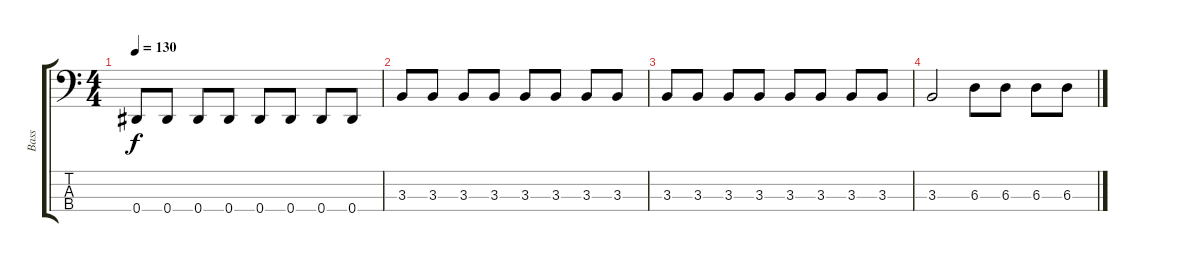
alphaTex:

\track ("Bass" "Bass") {instrument electricbasspick}
\staff {score tabs}
\tuning (Gb2 Db2 Ab1 Eb1) {hide}
\ts (4 4)
\tempo 130
\clef f4
\ks c
0.4.8{dy f} 0.4.8 0.4.8 0.4.8 0.4.8 0.4.8 0.4.8 0.4.8 |
3.3.8 3.3.8 3.3.8 3.3.8 3.3.8 3.3.8 3.3.8 3.3.8 |
3.3.8 3.3.8 3.3.8 3.3.8 3.3.8 3.3.8 3.3.8 3.3.8 |
3.3.2 6.3.8 6.3.8 6.3.8 6.3.8
